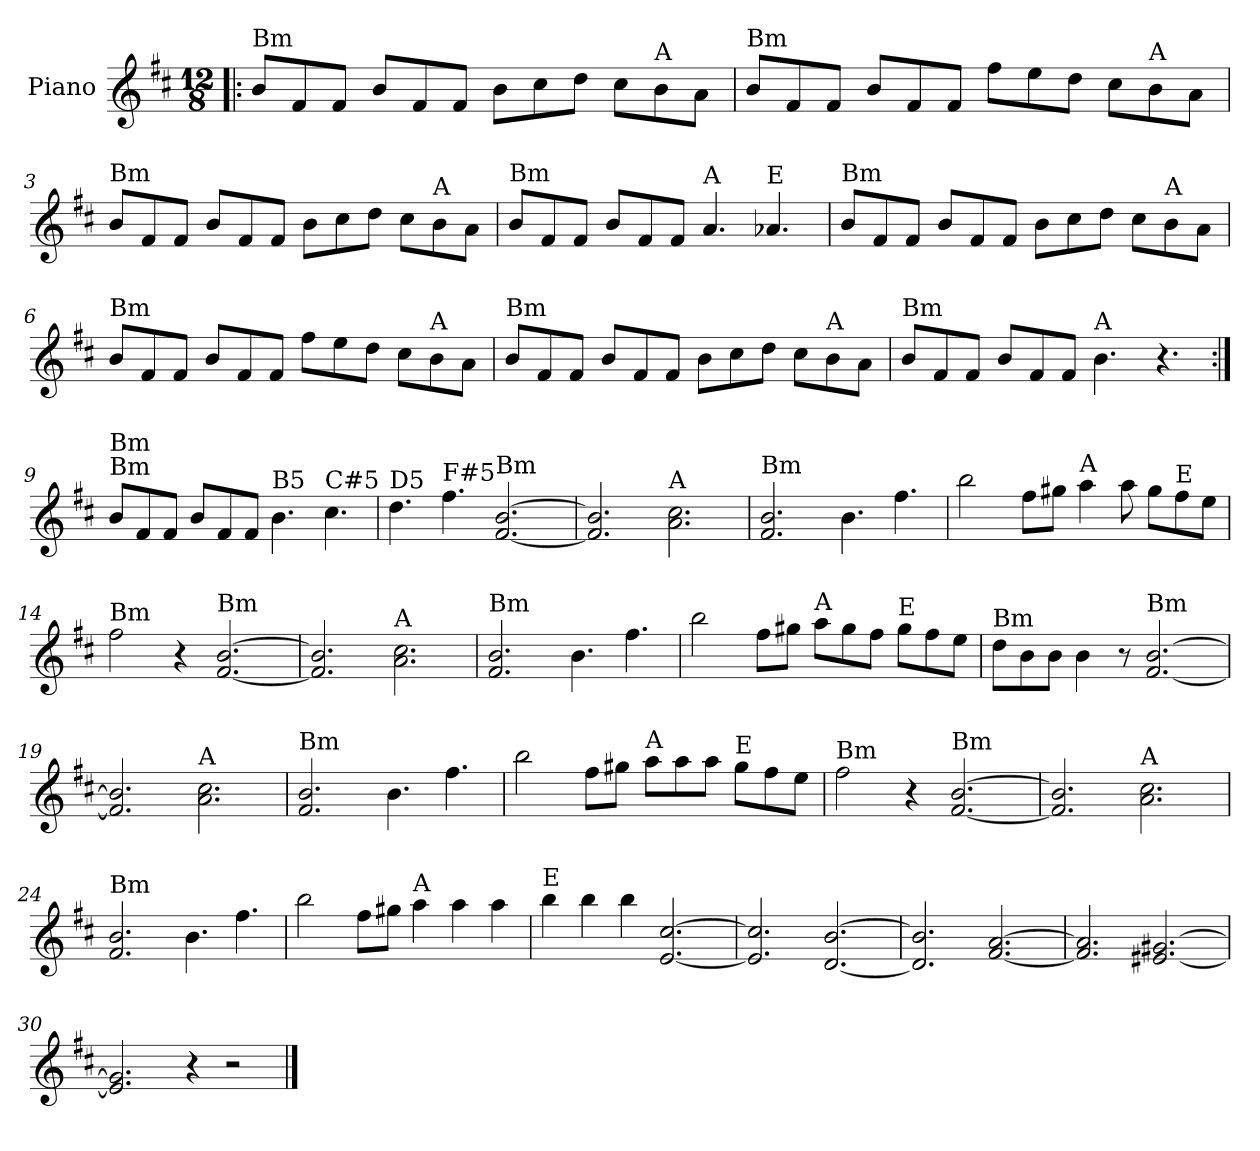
**kern
*part1
*staff1
*I"Piano
*I'Pno.
*clefG2
*k[f#c#]
*M12/8
*MM160
=1!|:
!LO:TX:a:t=Bm
8b/L
8f#/
8f#/J
8b/L
8f#/
8f#/J
8b\L
8cc#\
8dd\J
8cc#\L
!LO:TX:a:t=A
8b\
8a\J
=2
!LO:TX:a:t=Bm
8b/L
8f#/
8f#/J
8b/L
8f#/
8f#/J
8ff#\L
8ee\
8dd\J
8cc#\L
!LO:TX:a:t=A
8b\
8a\J
=3
!LO:TX:a:t=Bm
8b/L
8f#/
8f#/J
8b/L
8f#/
8f#/J
8b\L
8cc#\
8dd\J
8cc#\L
!LO:TX:a:t=A
8b\
8a\J
!!LO:LB:g=z
=4
!LO:TX:a:t=Bm
8b/L
8f#/
8f#/J
8b/L
8f#/
8f#/J
!LO:TX:a:t=A
4.a/
!LO:TX:a:t=E
4.a-X/
=5
!LO:TX:a:t=Bm
8b/L
8f#/
8f#/J
8b/L
8f#/
8f#/J
8b\L
8cc#\
8dd\J
8cc#\L
!LO:TX:a:t=A
8b\
8a\J
=6
!LO:TX:a:t=Bm
8b/L
8f#/
8f#/J
8b/L
8f#/
8f#/J
8ff#\L
8ee\
8dd\J
8cc#\L
!LO:TX:a:t=A
8b\
8a\J
=7
!LO:TX:a:t=Bm
8b/L
8f#/
8f#/J
8b/L
8f#/
8f#/J
8b\L
8cc#\
8dd\J
8cc#\L
!LO:TX:a:t=A
8b\
8a\J
!!LO:LB:g=z
=8
!LO:TX:a:t=Bm
8b/L
8f#/
8f#/J
8b/L
8f#/
8f#/J
!LO:TX:a:t=A
4.b\
4.r
=9:|!
!LO:TX:a:t=Bm
!LO:TX:a:t=Bm
8b/L
8f#/
8f#/J
8b/L
8f#/
8f#/J
!LO:TX:a:t=B5
4.b\
!LO:TX:a:t=C#5
4.cc#\
=10
!LO:TX:a:t=D5
4.dd\
!LO:TX:a:t=F#5
4.ff#\
!LO:TX:a:t=Bm
[2.f#/ [2.b/
=11
2.f#/] 2.b/]
!LO:TX:a:t=A
2.a\ 2.cc#\
=12
!LO:TX:a:t=Bm
2.f#/ 2.b/
4.b\
4.ff#\
=13
2bb\
8ff#\L
8gg#X\J
!LO:TX:a:t=A
4aa\
8aa\
8gg#\L
!LO:TX:a:t=E
8ff#\
8ee\J
!!LO:LB:g=z
=14
!LO:TX:a:t=Bm
2ff#\
4r
!LO:TX:a:t=Bm
[2.f#/ [2.b/
=15
2.f#/] 2.b/]
!LO:TX:a:t=A
2.a\ 2.cc#\
=16
!LO:TX:a:t=Bm
2.f#/ 2.b/
4.b\
4.ff#\
=17
2bb\
8ff#\L
8gg#X\J
!LO:TX:a:t=A
8aa\L
8gg#\
8ff#\J
!LO:TX:a:t=E
8gg#\L
8ff#\
8ee\J
=18
!LO:TX:a:t=Bm
8dd\L
8b\
8b\J
4b\
8r
!LO:TX:a:t=Bm
[2.f#/ [2.b/
=19
2.f#/] 2.b/]
!LO:TX:a:t=A
2.a\ 2.cc#\
=20
!LO:TX:a:t=Bm
2.f#/ 2.b/
4.b\
4.ff#\
!!LO:LB:g=z
=21
2bb\
8ff#\L
8gg#X\J
!LO:TX:a:t=A
8aa\L
8aa\
8aa\J
!LO:TX:a:t=E
8gg#\L
8ff#\
8ee\J
=22
!LO:TX:a:t=Bm
2ff#\
4r
!LO:TX:a:t=Bm
[2.f#/ [2.b/
=23
2.f#/] 2.b/]
!LO:TX:a:t=A
2.a\ 2.cc#\
=24
!LO:TX:a:t=Bm
2.f#/ 2.b/
4.b\
4.ff#\
=25
2bb\
8ff#\L
8gg#X\J
!LO:TX:a:t=A
4aa\
4aa\
4aa\
=26
!LO:TX:a:t=E
4bb\
4bb\
4bb\
[2.e/ [2.cc#/
=27
2.e/] 2.cc#/]
[2.d/ [2.b/
!!LO:LB:g=z
=28
2.d/] 2.b/]
[2.f#/ [2.a/
=29
2.f#/] 2.a/]
[2.e#X/ [2.g#X/
=30
2.e#/] 2.g#/]
4r
2r
==
*-
